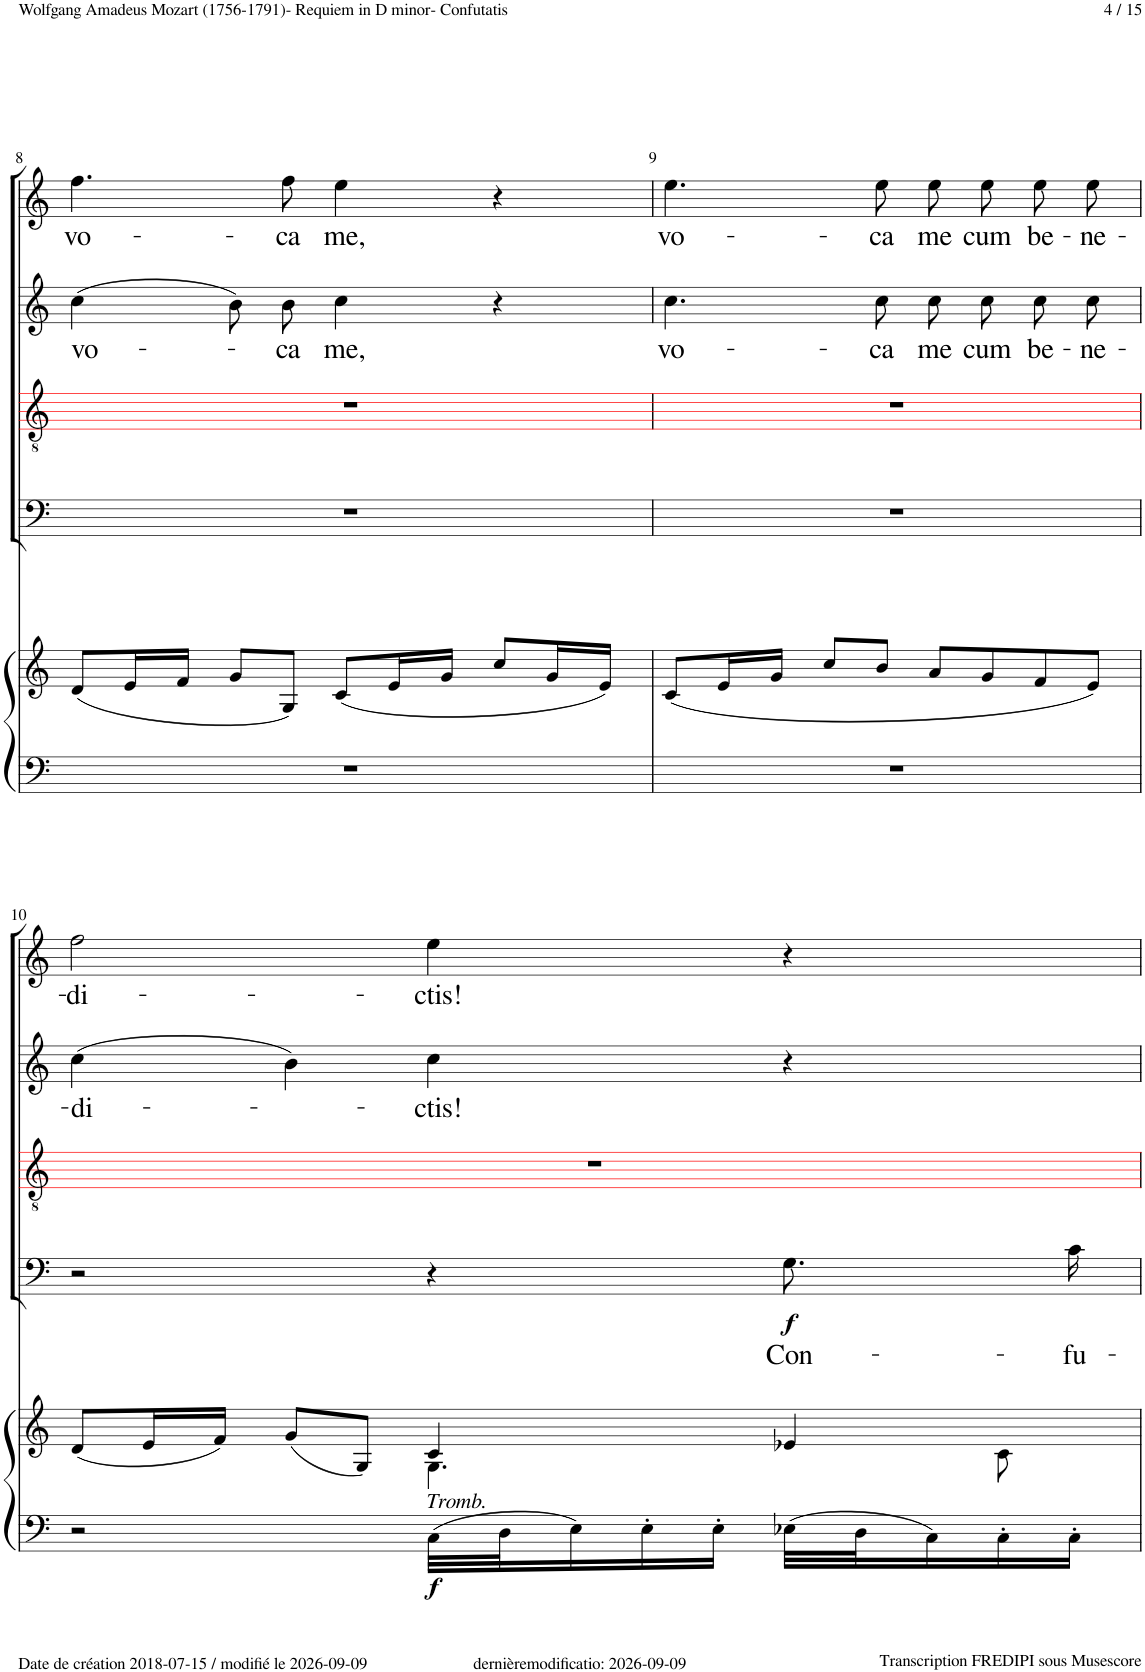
**kern	**kern	**dynam	**kern	**text	**dynam	**kern	**kern	**text	**kern	**text
*part5	*part5	*part5	*part4	*part4	*part4	*part3	*part2	*part2	*part1	*part1
*staff6	*staff5	*staff5/6	*staff4	*staff4	*staff4	*staff3	*staff2	*staff2	*staff1	*staff1
*I"Piano	*	*	*I"Bass	*	*	*I"Tenor	*I"Alto	*	*I"Soprano	*
*I'Pno	*	*	*	*	*	*	*	*	*	*
!!LO:PB:g=z
*clefF4	*clefG2	*	*clefF4	*	*	*clefGv2	*clefG2	*	*clefG2	*
*	*	*	*	*	*	*ITrd8c14	*	*	*	*
*k[]	*k[]	*	*k[]	*	*	*k[]	*k[]	*	*k[]	*
*M4/4	*M4/4	*	*M4/4	*	*	*M4/4	*M4/4	*	*M4/4	*
*met(c)	*met(c)	*	*met(c)	*	*	*met(c)	*met(c)	*	*met(c)	*
=8	=8	=8	=8	=8	=8	=8	=8	=8	=8	=8
!	!	!	!	!	!	!	!	!LO:LY:b	!	!LO:LY:b
1r	(8d/L	.	1r	.	.	1r	(4cc!\	vo-	4.ff!\	vo-
.	16e/L	.	.	.	.	.	.	.	.	.
.	16f/JJ	.	.	.	.	.	.	.	.	.
.	8g/L	.	.	.	.	.	8b!\L)	.	.	.
!	!	!	!	!	!	!	!	!LO:LY:b	!	!LO:LY:b
.	8G/J)	.	.	.	.	.	8b!\J	-ca	8ff!\	-ca
!	!	!	!	!	!	!	!	!LO:LY:b	!	!LO:LY:b
.	(8c/L	.	.	.	.	.	4cc!\	me,	4ee!\	me,
.	16e/L	.	.	.	.	.	.	.	.	.
.	16g/JJ	.	.	.	.	.	.	.	.	.
.	8cc/L	.	.	.	.	.	4r	.	4r	.
.	16g/L	.	.	.	.	.	.	.	.	.
.	16e/JJ)	.	.	.	.	.	.	.	.	.
=9	=9	=9	=9	=9	=9	=9	=9	=9	=9	=9
!	!	!	!	!	!	!	!	!LO:LY:b	!	!LO:LY:b
1r	(8c/L	.	1r	.	.	1r	4.cc!\	vo-	4.ee!\	vo-
.	16e/L	.	.	.	.	.	.	.	.	.
.	16g/JJ	.	.	.	.	.	.	.	.	.
.	8cc/L	.	.	.	.	.	.	.	.	.
!	!	!	!	!	!	!	!	!LO:LY:b	!	!LO:LY:b
.	8b/J	.	.	.	.	.	8cc!\	-ca	8ee!\	-ca
!	!	!	!	!	!	!	!	!LO:LY:b	!	!LO:LY:b
.	8a/L	.	.	.	.	.	8cc!\L	me	8ee!\L	me
!	!	!	!	!	!	!	!	!LO:LY:b	!	!LO:LY:b
.	8g/	.	.	.	.	.	8cc!\J	cum	8ee!\J	cum
!	!	!	!	!	!	!	!	!LO:LY:b	!	!LO:LY:b
.	8f/	.	.	.	.	.	8cc!\L	be-	8ee!\L	be-
!	!	!	!	!	!	!	!	!LO:LY:b	!	!LO:LY:b
.	8e/J)	.	.	.	.	.	8cc!\J	-ne-	8ee!\J	-ne-
!!LO:LB:g=z
=10	=10	=10	=10	=10	=10	=10	=10	=10	=10	=10
*	*^	*	*	*	*	*	*	*	*	*
!	!	!	!	!	!	!	!	!	!LO:LY:b	!	!LO:LY:b
2r	(8d/L	2ryy	.	2r	.	.	1r	(4cc!\	-di-	2ff!\	-di-
.	16e/L	.	.	.	.	.	.	.	.	.	.
.	16f/JJ)	.	.	.	.	.	.	.	.	.	.
.	(8g/L	.	.	.	.	.	.	4b!\)	.	.	.
.	8G/J)	.	.	.	.	.	.	.	.	.	.
!	!LO:TX:b:i:t=Tromb.	!	!	!	!	!	!	!	!	!	!
!	!	!	!LO:DY:b=2	!	!	!	!	!	!LO:LY:b	!	!LO:LY:b
32C\LLL	4c/	4.G\	f	4r	.	.	.	4cc!\	-ctis!	4ee!\	-ctis!
32D\J	.	.	.	.	.	.	.	.	.	.	.
16E\	.	.	.	.	.	.	.	.	.	.	.
16E'\	.	.	.	.	.	.	.	.	.	.	.
16E'\JJ	.	.	.	.	.	.	.	.	.	.	.
!	!	!	!	!	!LO:LY:b	!LO:DY:b	!	!	!	!	!
32E-X\LLL	4e-X/	.	.	8.G!\L	Con-	f	.	4r	.	4r	.
32D\J	.	.	.	.	.	.	.	.	.	.	.
16C\	.	.	.	.	.	.	.	.	.	.	.
16C'\	.	8c\	.	.	.	.	.	.	.	.	.
!	!	!	!	!	!LO:LY:b	!	!	!	!	!	!
16C'\JJ	.	.	.	16c!\Jk	-fu-	.	.	.	.	.	.
*	*v	*v	*	*	*	*	*	*	*	*	*
=	=	=	=	=	=	=	=	=	=	=
*-	*-	*-	*-	*-	*-	*-	*-	*-	*-	*-
